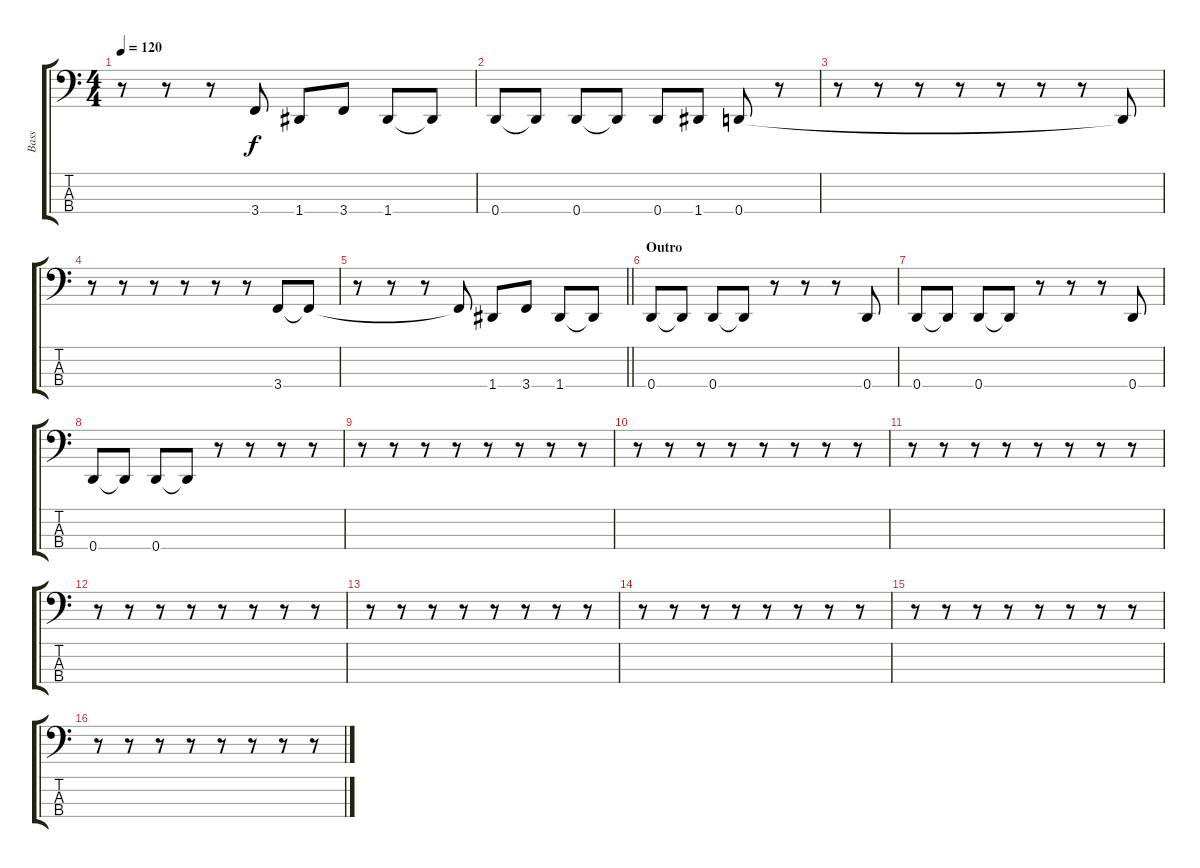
\track ("Bass" "Bass") {instrument electricbasspick}
\staff {score tabs}
\tuning (G2 D2 A1 D1) {hide}
\ts (4 4)
\tempo 120
\clef f4
\ks c
r.8{dy f} r.8 r.8 3.4{t}.8 1.4.8 3.4.8 1.4.8 1.4{t}.8 |
0.4.8 0.4{t}.8 0.4.8 0.4{t}.8 0.4.8 1.4.8 0.4.8 r.8 |
r.8 r.8 r.8 r.8 r.8 r.8 r.8 0.4{t}.8 |
r.8 r.8 r.8 r.8 r.8 r.8 3.4.8 3.4{t}.8 |
\barLineRight lightlight
r.8 r.8 r.8 3.4{t}.8 1.4.8 3.4.8 1.4.8 1.4{t}.8 |
\section ("" "Outro")
0.4.8 0.4{t}.8 0.4.8 0.4{t}.8 r.8 r.8 r.8 0.4.8 |
0.4.8 0.4{t}.8 0.4.8 0.4{t}.8 r.8 r.8 r.8 0.4.8 |
0.4.8 0.4{t}.8 0.4.8 0.4{t}.8 r.8 r.8 r.8 r.8 |
r.8 r.8 r.8 r.8 r.8 r.8 r.8 r.8 |
r.8 r.8 r.8 r.8 r.8 r.8 r.8 r.8 |
r.8 r.8 r.8 r.8 r.8 r.8 r.8 r.8 |
r.8 r.8 r.8 r.8 r.8 r.8 r.8 r.8 |
r.8 r.8 r.8 r.8 r.8 r.8 r.8 r.8 |
r.8 r.8 r.8 r.8 r.8 r.8 r.8 r.8 |
r.8 r.8 r.8 r.8 r.8 r.8 r.8 r.8 |
r.8 r.8 r.8 r.8 r.8 r.8 r.8 r.8
